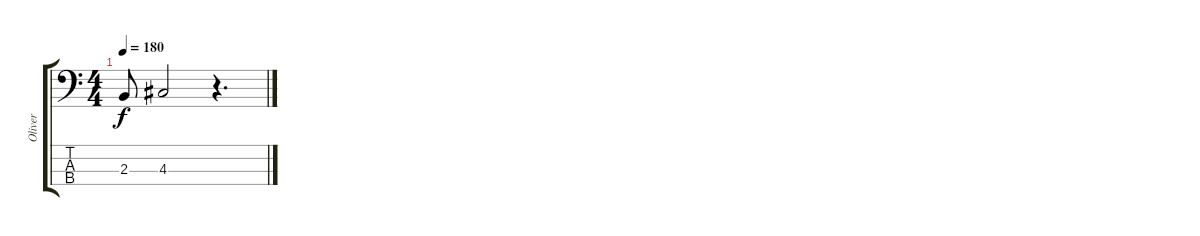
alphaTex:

\track ("Oliver" "Oliver") {instrument electricbasspick}
\staff {score tabs}
\tuning (G2 D2 A1 D1) {hide}
\ts (4 4)
\tempo 180
\clef f4
\ks c
2.3.8{dy f} 4.3.2 r.4{d}
